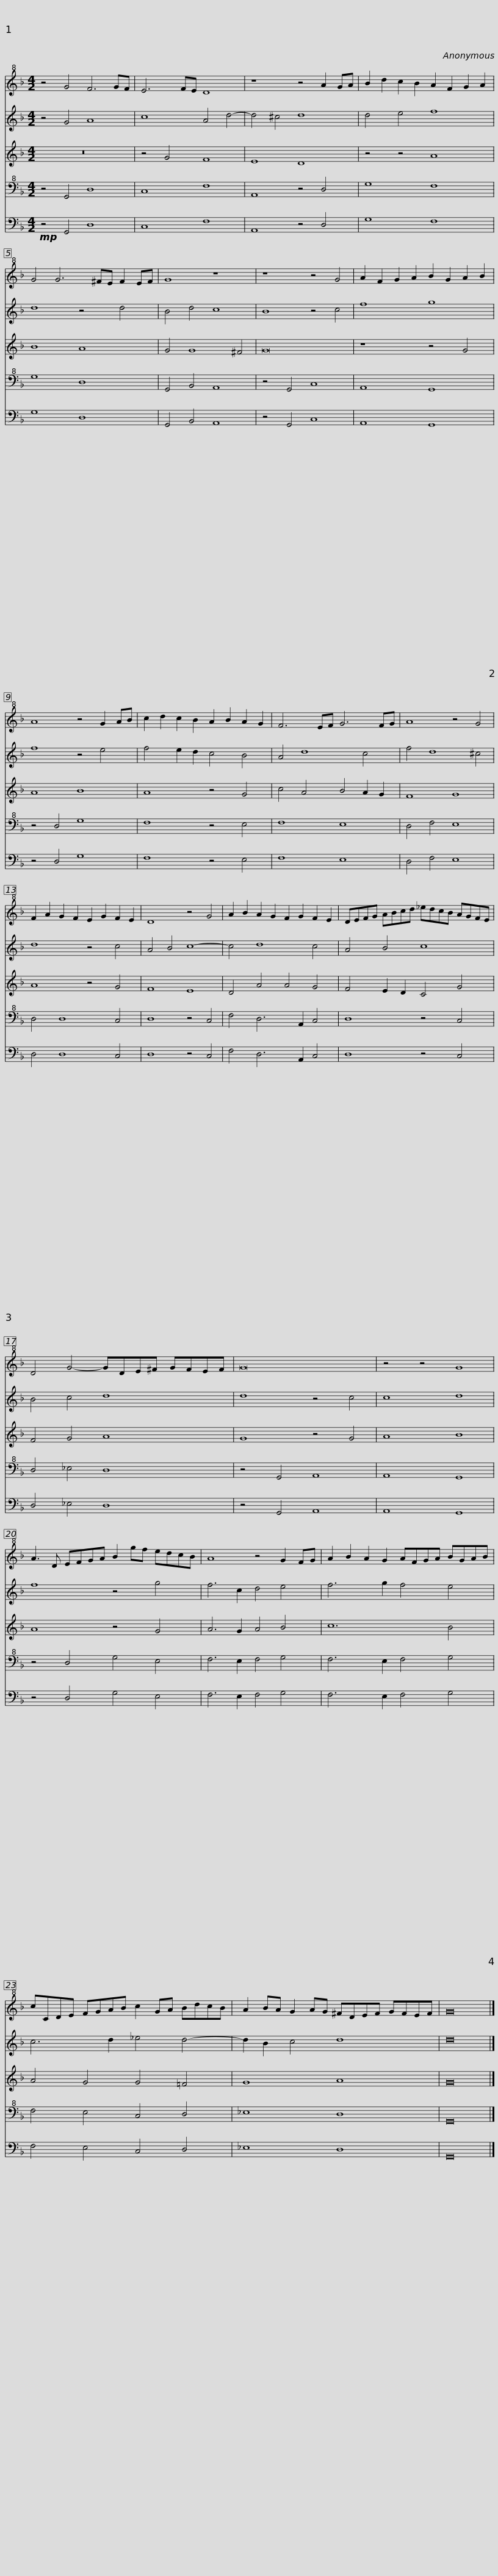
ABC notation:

X:1
%%score 1 2 3 4 5
L:1/8
M:4/2
I:linebreak $
K:F
V:1 treble+8
V:2 treble
V:3 treble
V:4 bass+8
V:5 bass
V:1
 z4 G4 F6 GF | E6 FE D8 | z8 z4 A2 GA | B2 d2 c2 B2 A2 F2 G2 A2 |$ G4 G6 ^FE F2 EF | %5
 G8 z8 | z8 z4 G4 | A2 F2 G2 A2 B2 G2 A2 B2 | A8 z4 G2 AB |$ c2 d2 c2 B2 A2 B2 A2 G2 | %10
 F6 EF G6 FG | A8 z4 G4 | F2 A2 G2 F2 E2 G2 F2 E2 | D8 z4 G4 |$ A2 B2 A2 G2 F2 G2 F2 E2 | %15
 DEFG ABcd _edcB AGFE | D4 G4- GDE^F GFEF |$ G16 | z4 z4 G8 | A3 D EFGA B2 gf edcB | %20
 A8 z4 G2 FG |$ A2 B2 A2 G2 AFGA BGAB | cCDE FGAB c2 GA BdcB |$ A2 BA G2 AG ^FDEF GFEF | G16 |] %25
V:2
 z4 G4 A8 | c8 A4 d4- | d4 ^c4 d8 | d4 e4 f8 |$ d8 z4 d4 | %5
 B4 d4 c8 | B8 z4 c4 | f8 g8 | f8 z4 e4 |$ f4 e2 d2 c4 B4 | %10
 A4 d8 c4 | f4 d8 ^c4 | d8 z4 c4 | A4 B4 c8- |$ c4 d8 c4 | %15
 A4 B4 c8 | B4 c4 d8 |$ d8 z4 c4 | c8 d8 | f8 z4 g4 | %20
 f6 c2 d4 e4 |$ f6 g2 f4 e4 | c6 d2 _e4 d4- |$ d2 B2 c4 d8 | d16 |] %25
V:3
 z16 | z4 G4 F8 | E8 D8 | z4 z4 A8 |$ B8 A8 | %5
 G4 G8 ^F4 | G16 | z8 z4 G4 | A8 B8 |$ A8 z4 G4 | %10
 c4 A4 B4 A2 G2 | F8 G8 | A8 z4 G4 | F8 E8 |$ D4 A4 A4 G4 | %15
 F4 E2 D2 C4 G4 | F4 G4 A8 |$ G8 z4 G4 | A8 B8 | A8 z4 G4 | %20
 A6 G2 A4 B4 |$ c12 B4 | A4 G4 G4 =F4 |$ G8 A8 | G16 |] %25
V:4
 z4 G,,4 D,8 | C,8 F,8 | A,,8 z4 D,4 | G,8 F,8 |$ G,8 D,8 | %5
 G,,4 B,,4 A,,8 | z4 G,,4 C,8 | A,,8 G,,8 | z4 D,4 G,8 |$ F,8 z4 E,4 | %10
 F,8 E,8 | D,4 F,4 E,8 | D,4 D,8 C,4 | D,8 z4 C,4 |$ F,4 D,6 A,,2 C,4 | %15
 D,8 z4 C,4 | D,4 _E,4 D,8 |$ z4 G,,4 A,,8 | A,,8 G,,8 | z4 D,4 G,4 E,4 | %20
 F,6 E,2 F,4 G,4 |$ F,6 E,2 F,4 G,4 | F,4 E,4 C,4 D,4 |$ _E,8 D,8 | G,,16 |] %25
V:5
!mp! z4 G,,4 D,8 | C,8 F,8 | A,,8 z4 D,4 | G,8 F,8 |$ G,8 D,8 | %5
 G,,4 B,,4 A,,8 | z4 G,,4 C,8 | A,,8 G,,8 | z4 D,4 G,8 |$ F,8 z4 E,4 | %10
 F,8 E,8 | D,4 F,4 E,8 | D,4 D,8 C,4 | D,8 z4 C,4 |$ F,4 D,6 A,,2 C,4 | %15
 D,8 z4 C,4 | D,4 _E,4 D,8 |$ z4 G,,4 A,,8 | A,,8 G,,8 | z4 D,4 G,4 E,4 | %20
 F,6 E,2 F,4 G,4 |$ F,6 E,2 F,4 G,4 | F,4 E,4 C,4 D,4 |$ _E,8 D,8 | G,,16 |] %25
